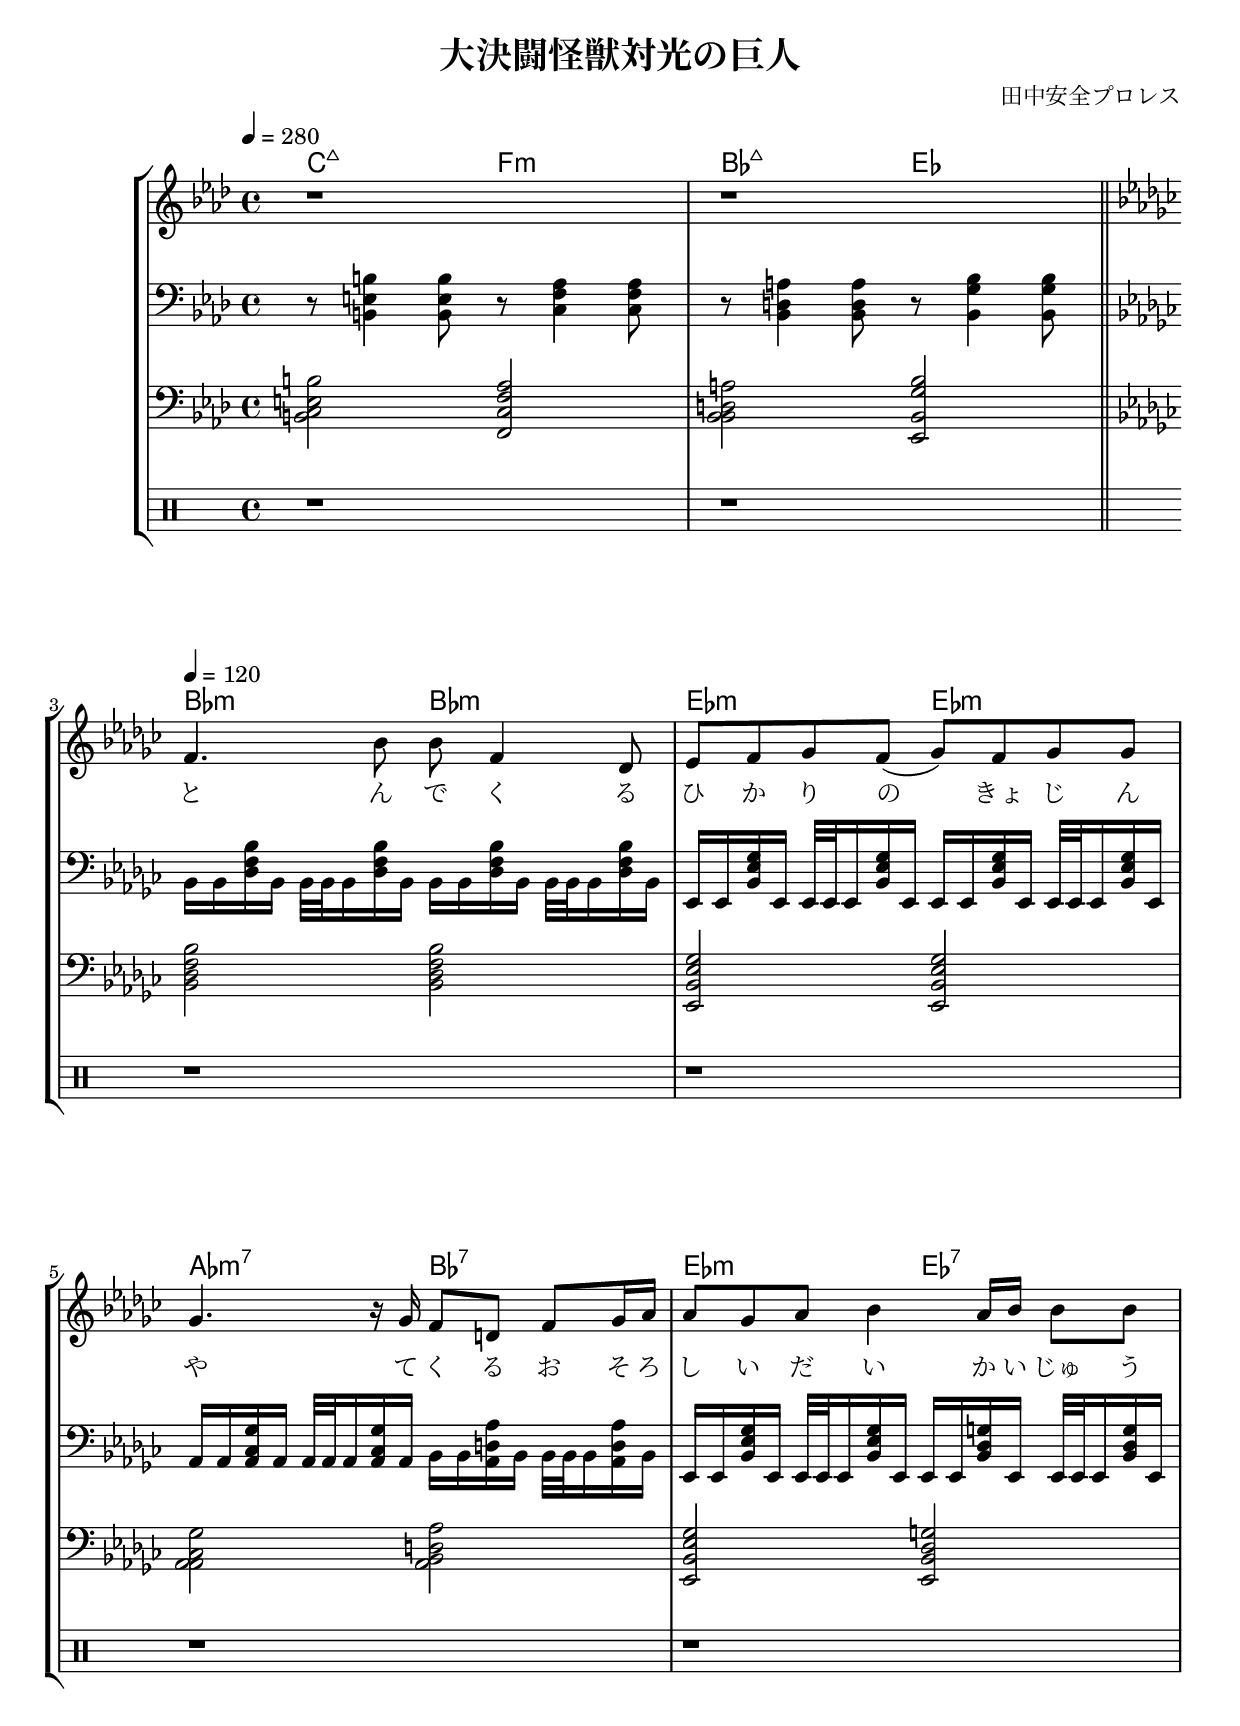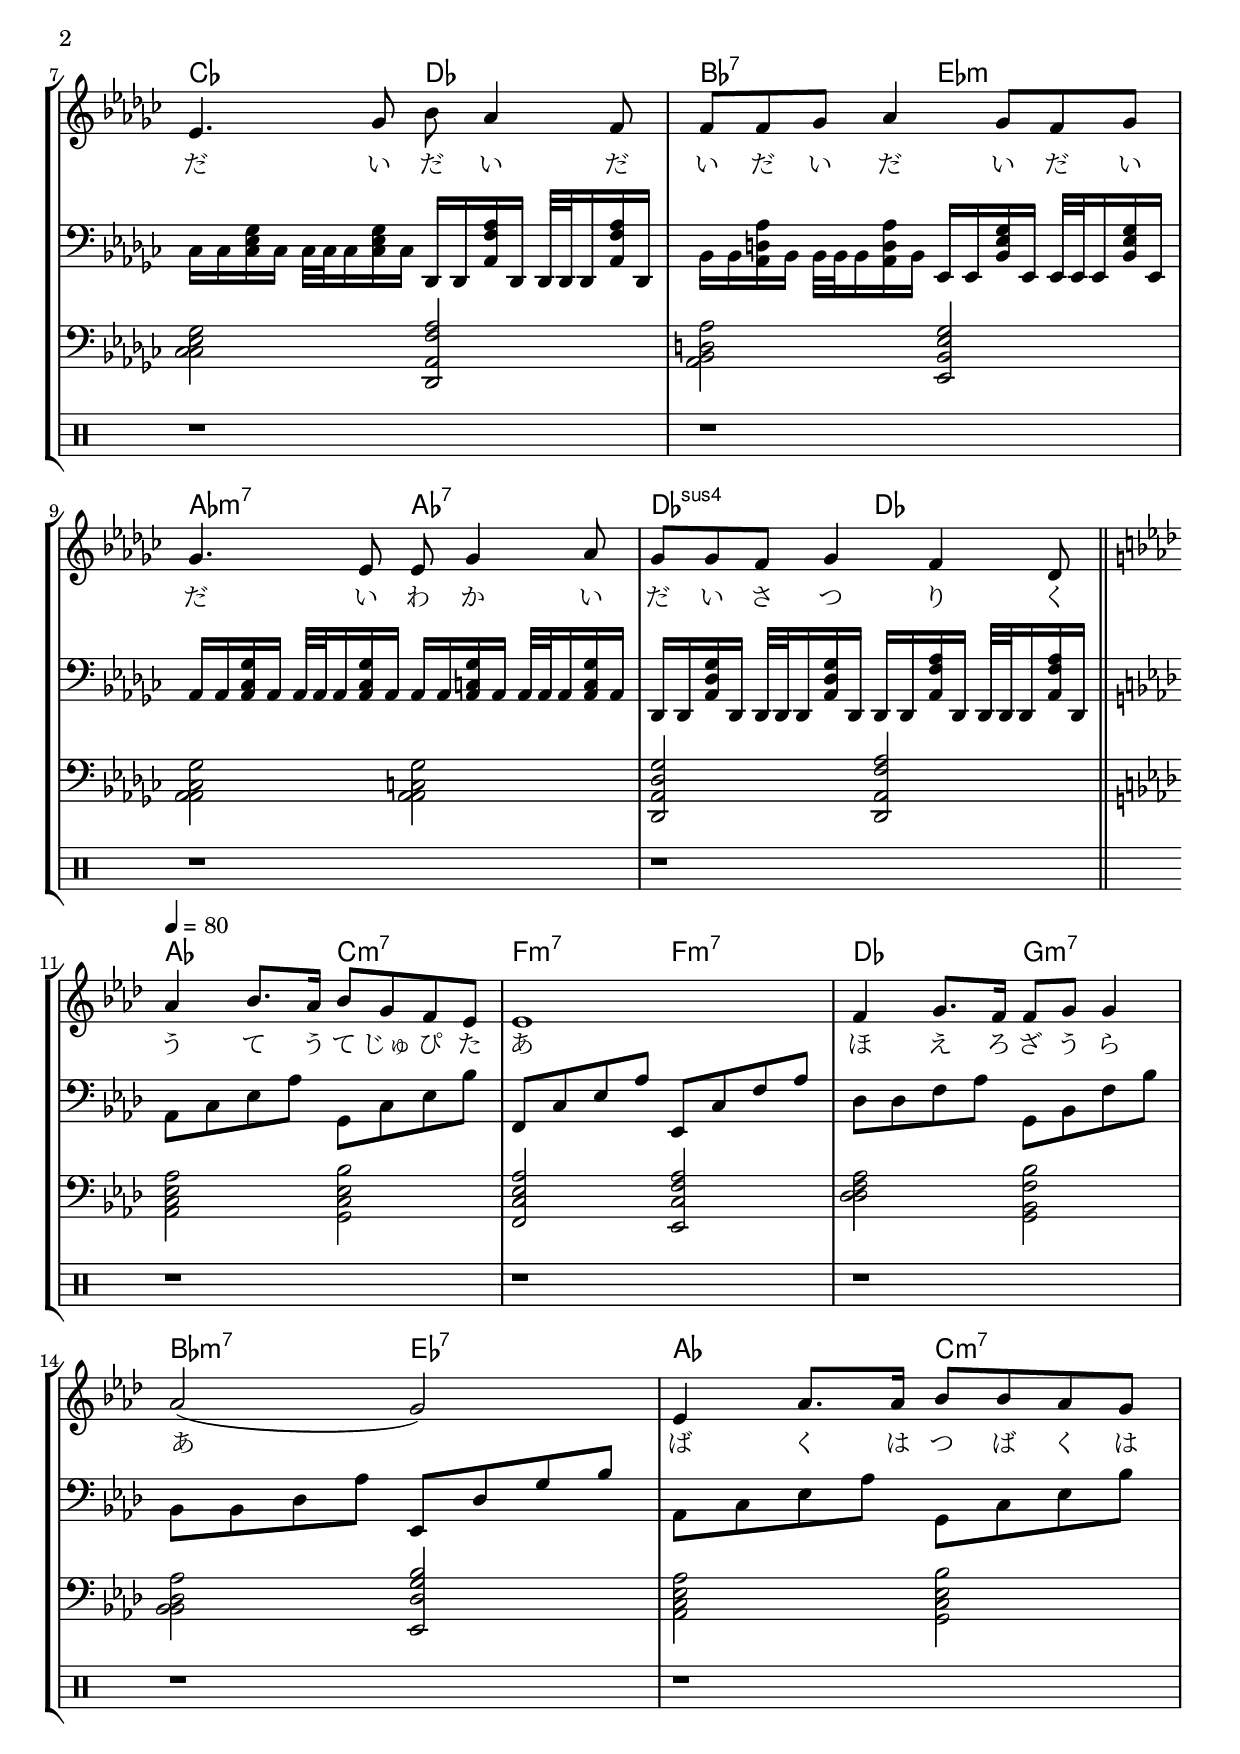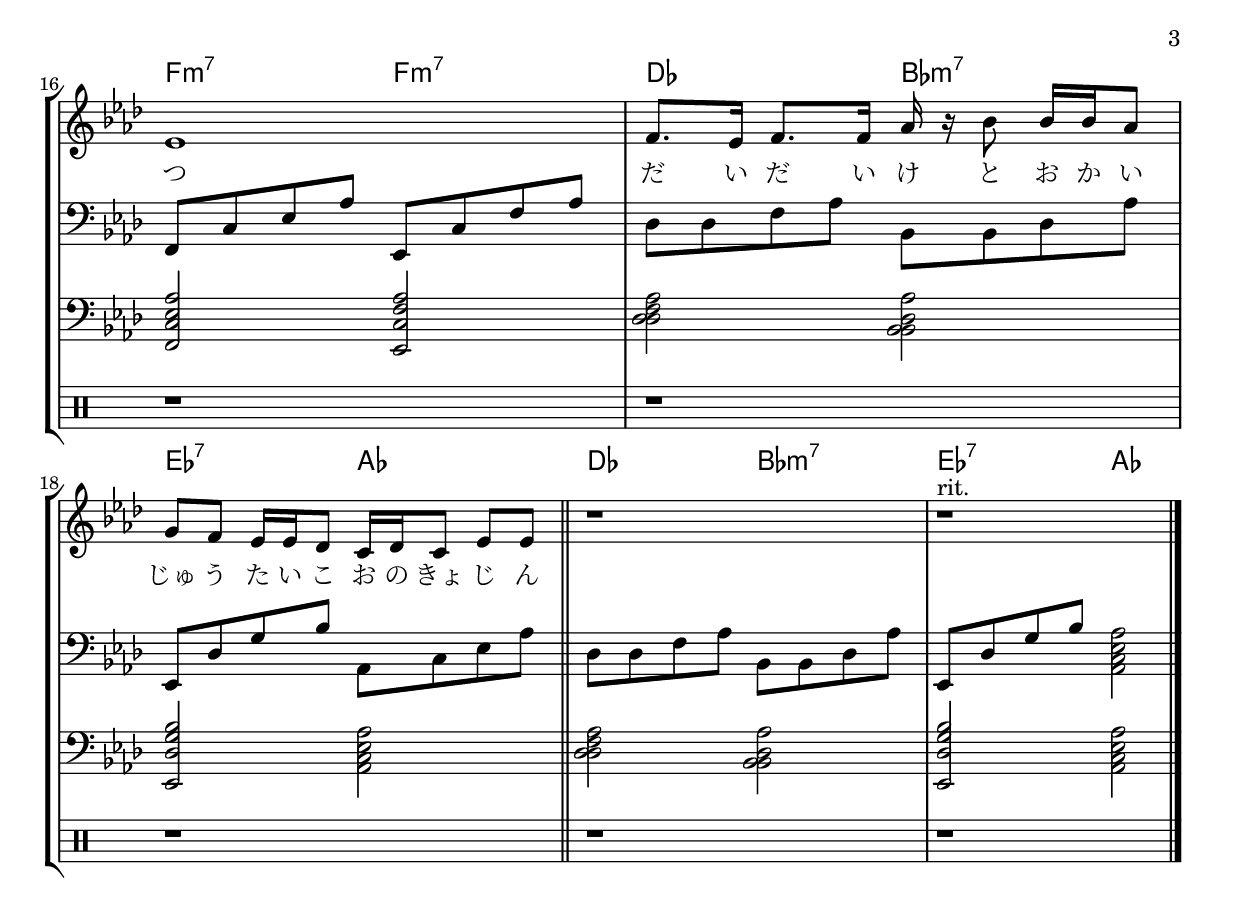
\version "2.12.1"

\header {
	title = \markup {大決闘怪獣対光の巨人}
	composer = \markup \center-column {田中安全プロレス}
}

harmony = \chordmode {
	c2:maj7 f:m bes:maj7 es 

	bes:m bes:m es:m es:m as:min7 bes:7 es:m es:7 ces des bes:7 es:m as:min7 as:7 des:sus4 des 

	as c:min7 f:min7 f:min7 des g:min7 bes:min7 es:7 as c:min7 f:min7 f:min7 des bes:min7 es:7 as 

	des bes:min7 es:7 as 
}

melody = {
	\key as \major
	\tempo 4 = 280
	r1 | r1   
	\set Staff.midiInstrument = #"orchestral strings"
		\key ges \major
	\tempo 4 = 120
 f'4.  bes'8  bes'8  f'4  des'8 
	es'8  f'8  ges'8  f'8  (ges'8)  f'8  ges'8  ges'8 
	ges'4.  r16  ges'16  f'8  d'8  f'8  ges'16  as'16 
	as'8  ges'8  as'8  bes'4  as'16  bes'16  bes'8  bes'8 
	es'4.  ges'8  bes'8  as'4  f'8 
	f'8  f'8  ges'8  as'4  ges'8  f'8  ges'8 
	ges'4.  es'8  es'8  ges'4  as'8 
	ges'8  ges'8  f'8  ges'4  f'4  des'8
	\set Staff.midiInstrument = #"fss0.35"
		\key as \major
	\tempo 4 = 80
 as'4  bes'8.  as'16  bes'8  g'8  f'8  es'8 
	es'1 
	f'4  g'8.  f'16  f'8  g'8  g'4 
	as'2  (g'2) 
	es'4  as'8.  as'16  bes'8  bes'8  as'8  g'8 
	es'1 
	f'8.  es'16  f'8.  f'16  as'16  r16  bes'8  bes'16  bes'16  as'8 
	g'8  f'8  es'16  es'16  des'8  c'16  des'16  c'8  es'8  es'8
	r1 | r1^"rit." \bar "|."
}

words = \lyricmode {
	
	と  ん  で  く  る  ひ  か  り  の  きょ  じ  ん  や  て  く  る  お  そ  ろ  し  い  だ  い  か  い  じゅ  う  だ  い  だ  い  だ  い  だ  い  だ  い  だ  い  だ  い  わ  か  い  だ  い  さ  つ  り  く  
	う  て  う  て  じゅ  ぴ  た  あ  ほ  え  ろ  ざ  う  ら  あ  ば  く  は  つ  ば  く  は  つ  だ  い  だ  い  け  と  お  か  い  じゅ  う  た  い  こ  お  の  きょ  じ  ん  
	
}

tempochange = {
	\tempo 4 = 280
	r1 | r1 \bar "||"
	\tempo 4 = 120
	r1 | r1 | r1 | r1 | r1 | r1 | r1 | r1 \bar "||"
	\tempo 4 = 80
	r1 | r1 | r1 | r1 | r1 | r1 | r1 | r1 \bar "||"
	\tempo 4 = 80
	r1 | \tempo 4 = 60 r2 \tempo 4 = 53 r2 \bar "|."
}

mainacc = {
	\clef bass
	\set Staff.midiInstrument = #"Trumpet"
	\key as \major
	\tempo 4 = 280
	r8 <b, e b>4 <b, e b>8
	r8 <c f as>4 <c f as>8
	r8 <bes, d a>4 <bes, d a>8
	r8 <bes, g bes>4 <bes, g bes>8
	\bar "||"

	\set Staff.midiInstrument = #"Synth Voice"
	\key ges \major
	\tempo 4 = 120
	bes,16 bes,16 <des f bes>16 bes,16   bes,32 bes,32 bes,16 <des f bes>16 bes,16
	bes,16 bes,16 <des f bes>16 bes,16   bes,32 bes,32 bes,16 <des f bes>16 bes,16
	es,16 es,16 <bes, es ges>16 es,16   es,32 es,32 es,16 <bes, es ges>16 es,16
	es,16 es,16 <bes, es ges>16 es,16   es,32 es,32 es,16 <bes, es ges>16 es,16
	as,16 as,16 <as, ces ges>16 as,16   as,32 as,32 as,16 <as, ces ges>16 as,16
	bes,16 bes,16 <as, d as>16 bes,16   bes,32 bes,32 bes,16 <as, d as>16 bes,16
	es,16 es,16 <bes, es ges>16 es,16   es,32 es,32 es,16 <bes, es ges>16 es,16
	es,16 es,16 <bes, des g>16 es,16   es,32 es,32 es,16 <bes, des g>16 es,16
	ces16 ces16 <ces es ges>16 ces16   ces32 ces32 ces16 <ces es ges>16 ces16
	des,16 des,16 <as, f as>16 des,16   des,32 des,32 des,16 <as, f as>16 des,16
	bes,16 bes,16 <as, d as>16 bes,16   bes,32 bes,32 bes,16 <as, d as>16 bes,16
	es,16 es,16 <bes, es ges>16 es,16   es,32 es,32 es,16 <bes, es ges>16 es,16
	as,16 as,16 <as, ces ges>16 as,16   as,32 as,32 as,16 <as, ces ges>16 as,16
	as,16 as,16 <as, c ges>16 as,16   as,32 as,32 as,16 <as, c ges>16 as,16
	des,16 des,16 <as, des ges>16 des,16   des,32 des,32 des,16 <as, des ges>16 des,16
	des,16 des,16 <as, f as>16 des,16   des,32 des,32 des,16 <as, f as>16 des,16
	\bar "||"

	\set Staff.midiInstrument = #"Acoustic Guitar (steel)"
	\key as \major
	\tempo 4 = 80
	as,8 c8 es8 as8
	g,8 c8 es8 bes8
	f,8 c8 es8 as8
	es,8 c8 f8 as8
	des8 des8 f8 as8
	g,8 bes,8 f8 bes8
	bes,8 bes,8 des8 as8
	es,8 des8 g8 bes8
	as,8 c8 es8 as8
	g,8 c8 es8 bes8
	f,8 c8 es8 as8
	es,8 c8 f8 as8
	des8 des8 f8 as8
	bes,8 bes,8 des8 as8
	es,8 des8 g8 bes8
	as,8 c8 es8 as8
	\bar "||"

	\set Staff.midiInstrument = #"Acoustic Guitar (steel)"
	des8 des8 f8 as8
	bes,8 bes,8 des8 as8
	es,8 des8 g8 bes8
	<as, c es as>2
	\bar "|."
}

subacc = {
	\clef bass
	\set Staff.midiInstrument = #"Synthbrass 2"
	\key as \major
	\tempo 4 = 280
	<c b, e b>2
	<f, c f as>2
	<bes, bes, d a>2
	<es, bes, g bes>2
	\bar "||"

	\set Staff.midiInstrument = #"Trombone"
	\key ges \major
	\tempo 4 = 120
	<bes, des f bes>2
	<bes, des f bes>2
	<es, bes, es ges>2
	<es, bes, es ges>2
	<as, as, ces ges>2
	<bes, as, d as>2
	<es, bes, es ges>2
	<es, bes, des g>2
	<ces ces es ges>2
	<des, as, f as>2
	<bes, as, d as>2
	<es, bes, es ges>2
	<as, as, ces ges>2
	<as, as, c ges>2
	<des, as, des ges>2
	<des, as, f as>2
	\bar "||"

	\set Staff.midiInstrument = #"Electric Guitar (clean)"
	\key as \major
	\tempo 4 = 80
	<as, c es as>2
	<g, c es bes>2
	<f, c es as>2
	<es, c f as>2
	<des des f as>2
	<g, bes, f bes>2
	<bes, bes, des as>2
	<es, des g bes>2
	<as, c es as>2
	<g, c es bes>2
	<f, c es as>2
	<es, c f as>2
	<des des f as>2
	<bes, bes, des as>2
	<es, des g bes>2
	<as, c es as>2
	\bar "||"

	\set Staff.midiInstrument = #"Electric Guitar (clean)"
	<des des f as>2
	<bes, bes, des as>2
	<es, des g bes>2
	<as, c es as>2
	\bar "|."
}

percA = {
	\drummode {
	r1 |r1 \bar "||"
	r1 |r1 |r1 |r1 |r1 |r1 |r1 |r1 \bar "||"
	r1 |r1 |r1 |r1 |r1 |r1 |r1 |r1 \bar "||"
	r1 |r1 \bar "|."
	}
}

percB = {
	\drummode {
	r1 |r1 \bar "||"
	r1 |r1 |r1 |r1 |r1 |r1 |r1 |r1 \bar "||"
	r1 |r1 |r1 |r1 |r1 |r1 |r1 |r1 \bar "||"
	r1 |r1 \bar "|."
	}
}

percC = {
	\drummode {
	r1 |r1 \bar "||"
	r1 |r1 |r1 |r1 |r1 |r1 |r1 |r1 \bar "||"
	r1 |r1 |r1 |r1 |r1 |r1 |r1 |r1 \bar "||"
	r1 |r1 \bar "|."
	}
}

percD = {
	\drummode {
	r1 |r1 \bar "||"
	r1 |r1 |r1 |r1 |r1 |r1 |r1 |r1 \bar "||"
	r1 |r1 |r1 |r1 |r1 |r1 |r1 |r1 \bar "||"
	r1 |r1 \bar "|."
	}
}

percE = {
	\drummode {
	r1 |r1 \bar "||"
	r1 |r1 |r1 |r1 |r1 |r1 |r1 |r1 \bar "||"
	r1 |r1 |r1 |r1 |r1 |r1 |r1 |r1 \bar "||"
	r1 |r1 \bar "|."
	}
}

\score {
	<<
		\new StaffGroup <<
			\new ChordNames {\harmony}
			\new Voice = "melody" {\melody}
			\new Lyrics \lyricsto "melody" \words
			\new Staff = "mainacc" {\mainacc}
			\new Staff = "subacc" {\subacc}
			\new DrumStaff <<
				\new DrumVoice {\percA}
				\new DrumVoice {\percB}
				\new DrumVoice {\percC}
				\new DrumVoice {\percD}
				\new DrumVoice {\percE}
			>>
		>>
	>>
	\layout { }
}
